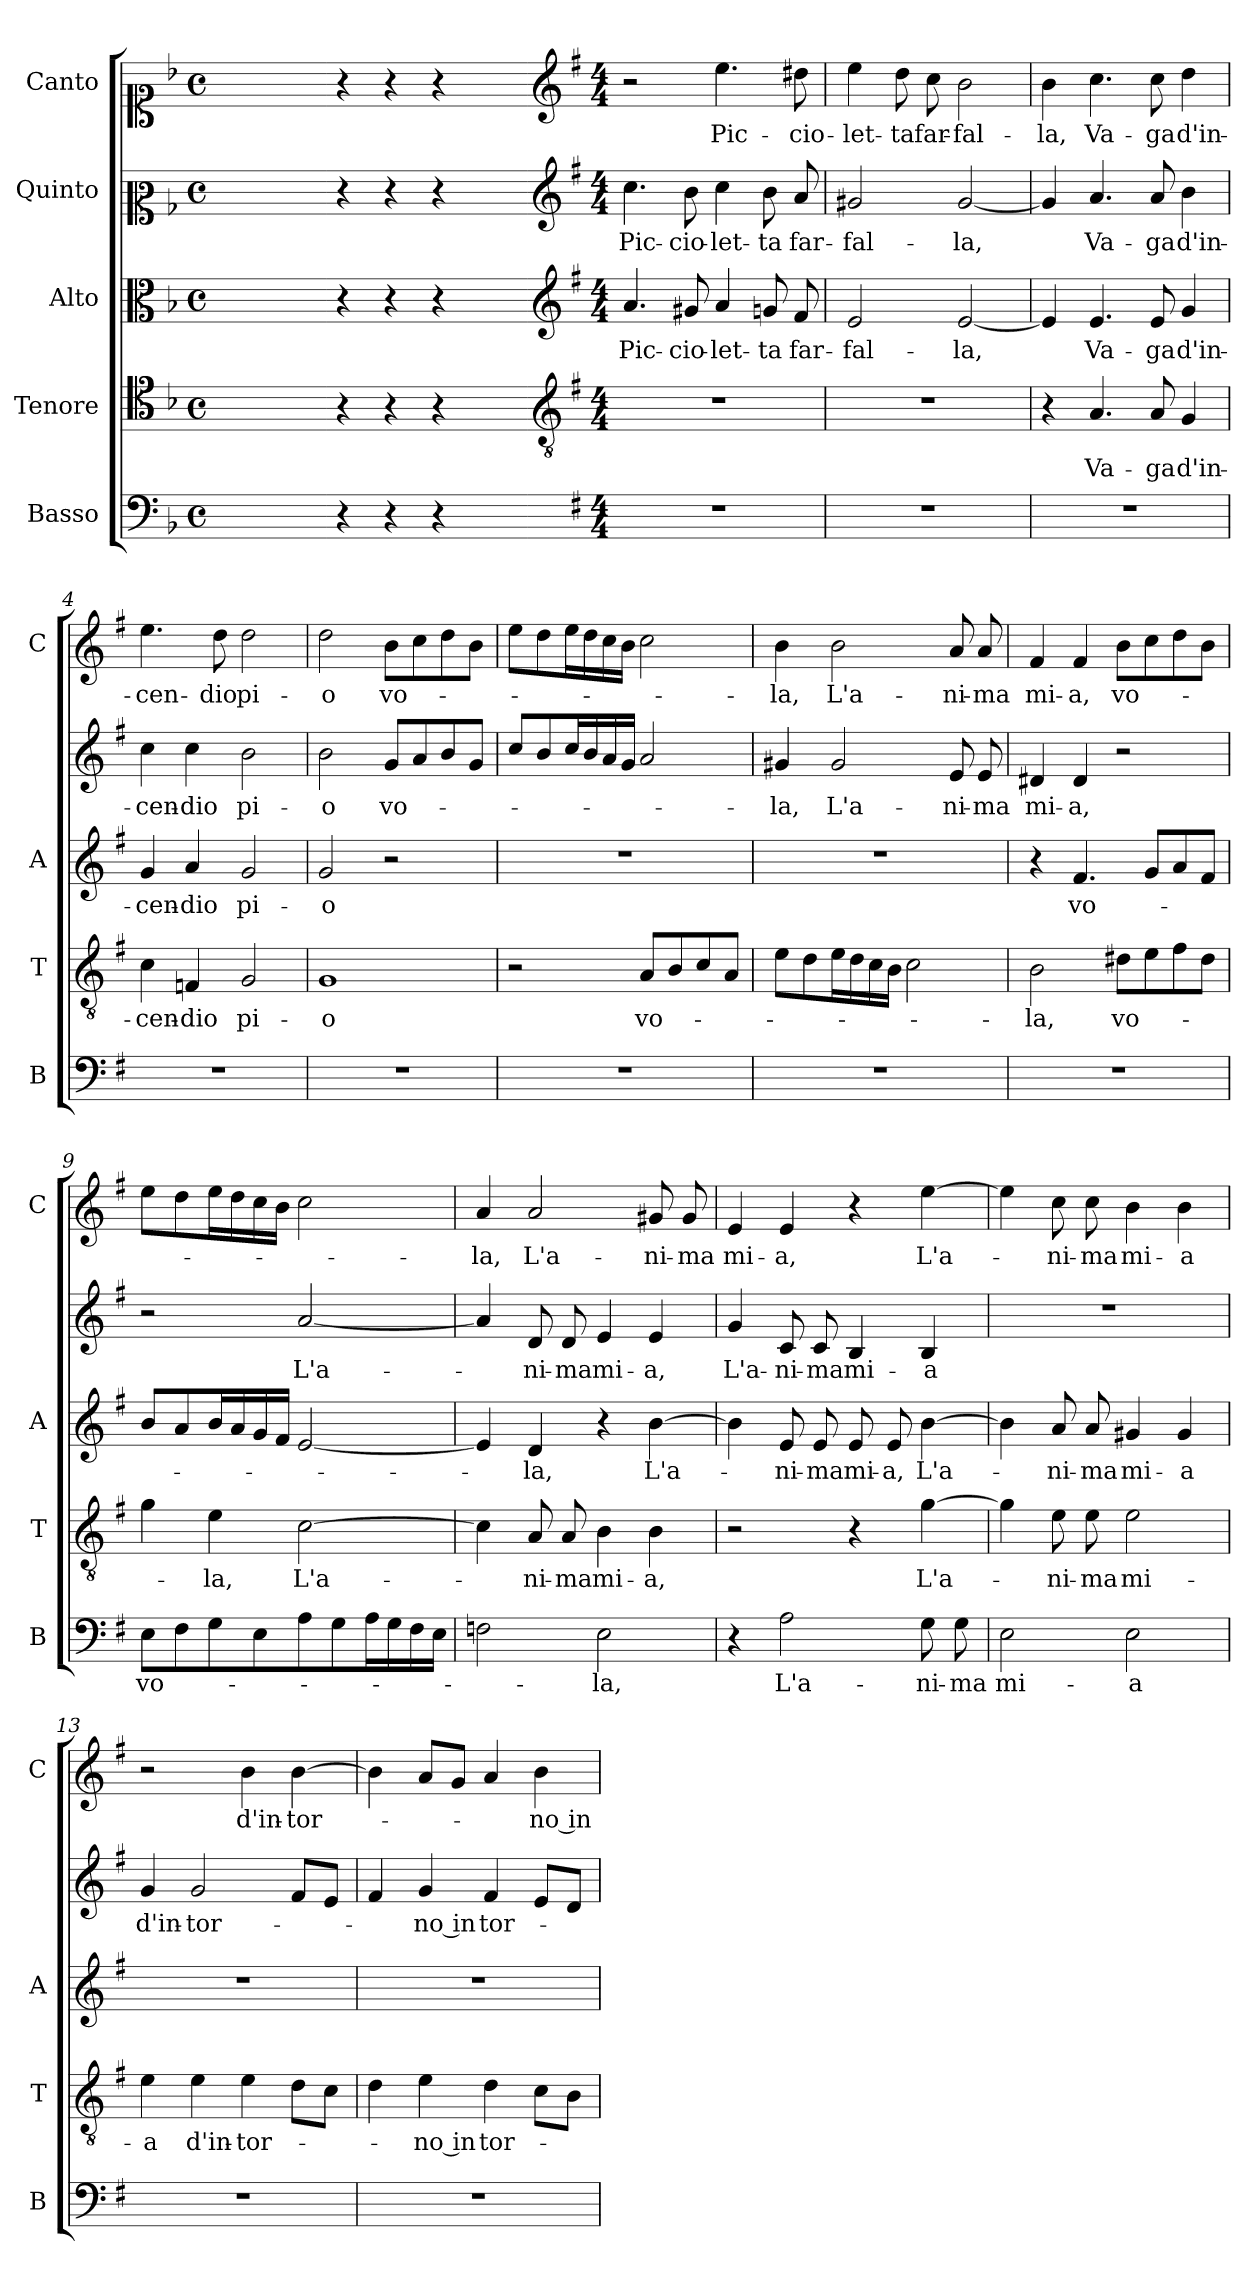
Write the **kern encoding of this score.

**kern	**text	**kern	**text	**kern	**text	**kern	**text	**kern	**text
*part5	*part5	*part4	*part4	*part3	*part3	*part2	*part2	*part1	*part1
*staff5	*staff5	*staff4	*staff4	*staff3	*staff3	*staff2	*staff2	*staff1	*staff1
*I"Basso	*	*I"Tenore	*	*I"Alto	*	*I"Quinto	*	*I"Canto	*
*I'B	*	*I'T	*	*I'A	*	*	*	*I'C	*
*clefF4	*	*clefC4	*	*clefC3	*	*clefC2	*	*clefC1	*
*k[b-]	*	*k[b-]	*	*k[b-]	*	*k[b-]	*	*k[b-]	*
*F:	*	*F:	*	*F:	*	*F:	*	*F:	*
*M4/4	*	*M4/4	*	*M4/4	*	*M4/4	*	*M4/4	*
*met(c)	*	*met(c)	*	*met(c)	*	*met(c)	*	*met(c)	*
=	=	=	=	=	=	=	=	=	=
1ryy	.	1ryy	.	1ryy	.	1ryy	.	1ryy	.
=1X-	=1X-	=1X-	=1X-	=1X-	=1X-	=1X-	=1X-	=1X-	=1X-
4r	.	4r	.	4r	.	4r	.	4r	.
4r	.	4r	.	4r	.	4r	.	4r	.
4r	.	4r	.	4r	.	4r	.	4r	.
4ryy	.	4ryy	.	4ryy	.	4ryy	.	4ryy	.
=1-	=1-	=1-	=1-	=1-	=1-	=1-	=1-	=1-	=1-
*	*	*clefGv2	*	*clefG2	*	*clefG2	*	*clefG2	*
*k[f#]	*	*k[f#]	*	*k[f#]	*	*k[f#]	*	*k[f#]	*
*G:	*	*G:	*	*G:	*	*G:	*	*G:	*
*M4/4	*	*M4/4	*	*M4/4	*	*M4/4	*	*M4/4	*
!	!	!	!	!	!LO:LY:b	!	!LO:LY:b	!	!
1r	.	1r	.	4.a/	Pic-	4.cc\	Pic-	2r	.
!	!	!	!	!	!LO:LY:b	!	!LO:LY:b	!	!
.	.	.	.	8g#X/	-cio-	8b\	-cio-	.	.
!	!	!	!	!	!LO:LY:b	!	!LO:LY:b	!	!LO:LY:b
.	.	.	.	4a/	-let-	4cc\	-let-	4.ee\	Pic-
!	!	!	!	!	!LO:LY:b	!	!LO:LY:b	!	!
.	.	.	.	8gn/	-ta	8b\	-ta	.	.
!	!	!	!	!	!LO:LY:b	!	!LO:LY:b	!	!LO:LY:b
.	.	.	.	8f#/	far-	8a/	far-	8dd#X\	-cio-
=2	=2	=2	=2	=2	=2	=2	=2	=2	=2
!	!	!	!	!	!LO:LY:b	!	!LO:LY:b	!	!LO:LY:b
1r	.	1r	.	2e/	-fal-	2g#X/	-fal-	4ee\	-let-
!	!	!	!	!	!	!	!	!	!LO:LY:b
.	.	.	.	.	.	.	.	8dd\	-ta
!	!	!	!	!	!	!	!	!	!LO:LY:b
.	.	.	.	.	.	.	.	8cc\	far-
!	!	!	!	!	!LO:LY:b	!	!LO:LY:b	!	!LO:LY:b
.	.	.	.	[2e/	-la,	[2g#/	-la,	2b\	-fal-
=3	=3	=3	=3	=3	=3	=3	=3	=3	=3
!	!	!	!	!	!	!	!	!	!LO:LY:b
1r	.	4r	.	4e/]	.	4g#/]	.	4b\	-la,
!	!	!	!LO:LY:b	!	!LO:LY:b	!	!LO:LY:b	!	!LO:LY:b
.	.	4.A/	Va-	4.e/	Va-	4.a/	Va-	4.cc\	Va-
!	!	!	!LO:LY:b	!	!LO:LY:b	!	!LO:LY:b	!	!LO:LY:b
.	.	8A/	-ga	8e/	-ga	8a/	-ga	8cc\	-ga
!	!	!	!LO:LY:b	!	!LO:LY:b	!	!LO:LY:b	!	!LO:LY:b
.	.	4G/	d'in-	4g/	d'in-	4b\	d'in-	4dd\	d'in-
=4	=4	=4	=4	=4	=4	=4	=4	=4	=4
!	!	!	!LO:LY:b	!	!LO:LY:b	!	!LO:LY:b	!	!LO:LY:b
1r	.	4c\	-cen-	4g/	-cen-	4cc\	-cen-	4.ee\	-cen-
!	!	!	!LO:LY:b	!	!LO:LY:b	!	!LO:LY:b	!	!
.	.	4Fn/	-dio	4a/	-dio	4cc\	-dio	.	.
!	!	!	!	!	!	!	!	!	!LO:LY:b
.	.	.	.	.	.	.	.	8dd\	-dio
!	!	!	!LO:LY:b	!	!LO:LY:b	!	!LO:LY:b	!	!LO:LY:b
.	.	2G/	pi-	2g/	pi-	2b\	pi-	2dd\	pi-
=5	=5	=5	=5	=5	=5	=5	=5	=5	=5
!	!	!	!LO:LY:b	!	!LO:LY:b	!	!LO:LY:b	!	!LO:LY:b
1r	.	1G	-o	2g/	-o	2b\	-o	2dd\	-o
!	!	!	!	!	!	!	!LO:LY:b	!	!LO:LY:b
.	.	.	.	2r	.	8g/L	vo-	8b\L	vo-
.	.	.	.	.	.	8a/	.	8cc\	.
.	.	.	.	.	.	8b/	.	8dd\	.
.	.	.	.	.	.	8g/J	.	8b\J	.
!!LO:LB:g=z
=6	=6	=6	=6	=6	=6	=6	=6	=6	=6
1r	.	2r	.	1r	.	8cc/L	.	8ee\L	.
.	.	.	.	.	.	8b/	.	8dd\	.
.	.	.	.	.	.	16cc/L	.	16ee\L	.
.	.	.	.	.	.	16b/	.	16dd\	.
.	.	.	.	.	.	16a/	.	16cc\	.
.	.	.	.	.	.	16g/JJ	.	16b\JJ	.
!	!	!	!LO:LY:b	!	!	!	!	!	!
.	.	8A/L	vo-	.	.	2a/	.	2cc\	.
.	.	8B/	.	.	.	.	.	.	.
.	.	8c/	.	.	.	.	.	.	.
.	.	8A/J	.	.	.	.	.	.	.
=7	=7	=7	=7	=7	=7	=7	=7	=7	=7
!	!	!	!	!	!	!	!LO:LY:b	!	!LO:LY:b
1r	.	8e\L	.	1r	.	4g#X/	-la,	4b\	-la,
.	.	8d\	.	.	.	.	.	.	.
!	!	!	!	!	!	!	!LO:LY:b	!	!LO:LY:b
.	.	16e\L	.	.	.	2g#/	L'a-	2b\	L'a-
.	.	16d\	.	.	.	.	.	.	.
.	.	16c\	.	.	.	.	.	.	.
.	.	16B\JJ	.	.	.	.	.	.	.
.	.	2c\	.	.	.	.	.	.	.
!	!	!	!	!	!	!	!LO:LY:b	!	!LO:LY:b
.	.	.	.	.	.	8e/	-ni-	8a/	-ni-
!	!	!	!	!	!	!	!LO:LY:b	!	!LO:LY:b
.	.	.	.	.	.	8e/	-ma	8a/	-ma
=8	=8	=8	=8	=8	=8	=8	=8	=8	=8
!	!	!	!LO:LY:b	!	!	!	!LO:LY:b	!	!LO:LY:b
1r	.	2B\	-la,	4r	.	4d#X/	mi-	4f#/	mi-
!	!	!	!	!	!LO:LY:b	!	!LO:LY:b	!	!LO:LY:b
.	.	.	.	4.f#/	vo-	4d#/	-a,	4f#/	-a,
!	!	!	!LO:LY:b	!	!	!	!	!	!LO:LY:b
.	.	8d#X\L	vo-	.	.	2r	.	8b\L	vo-
.	.	8e\	.	8g/L	.	.	.	8cc\	.
.	.	8f#\	.	8a/	.	.	.	8dd\	.
.	.	8d#\J	.	8f#/J	.	.	.	8b\J	.
=9	=9	=9	=9	=9	=9	=9	=9	=9	=9
!	!LO:LY:b	!	!	!	!	!	!	!	!
8E\L	vo-	4g\	.	8b/L	.	2r	.	8ee\L	.
8F#\	.	.	.	8a/	.	.	.	8dd\	.
!	!	!	!LO:LY:b	!	!	!	!	!	!
8G\	.	4e\	-la,	16b/L	.	.	.	16ee\L	.
.	.	.	.	16a/	.	.	.	16dd\	.
8E\	.	.	.	16g/	.	.	.	16cc\	.
.	.	.	.	16f#/JJ	.	.	.	16b\JJ	.
!	!	!	!LO:LY:b	!	!	!	!LO:LY:b	!	!
8A\	.	[2c\	L'a-	[2e/	.	[2a/	L'a-	2cc\	.
8G\	.	.	.	.	.	.	.	.	.
16A\L	.	.	.	.	.	.	.	.	.
16G\	.	.	.	.	.	.	.	.	.
16F#\	.	.	.	.	.	.	.	.	.
16E\JJ	.	.	.	.	.	.	.	.	.
=10	=10	=10	=10	=10	=10	=10	=10	=10	=10
!	!	!	!	!	!	!	!	!	!LO:LY:b
2Fn\	.	4c\]	.	4e/]	.	4a/]	.	4a/	-la,
!	!	!	!LO:LY:b	!	!LO:LY:b	!	!LO:LY:b	!	!LO:LY:b
.	.	8A/	-ni-	4d/	-la,	8d/	-ni-	2a/	L'a-
!	!	!	!LO:LY:b	!	!	!	!LO:LY:b	!	!
.	.	8A/	-ma	.	.	8d/	-ma	.	.
!	!LO:LY:b	!	!LO:LY:b	!	!	!	!LO:LY:b	!	!
2E\	-la,	4B\	mi-	4r	.	4e/	mi-	.	.
!	!	!	!LO:LY:b	!	!LO:LY:b	!	!LO:LY:b	!	!LO:LY:b
.	.	4B\	-a,	[4b\	L'a-	4e/	-a,	8g#X/	-ni-
!	!	!	!	!	!	!	!	!	!LO:LY:b
.	.	.	.	.	.	.	.	8g#/	-ma
!!LO:LB:g=z
=11	=11	=11	=11	=11	=11	=11	=11	=11	=11
!	!	!	!	!	!	!	!LO:LY:b	!	!LO:LY:b
4r	.	2r	.	4b\]	.	4g/	L'a-	4e/	mi-
!	!LO:LY:b	!	!	!	!LO:LY:b	!	!LO:LY:b	!	!LO:LY:b
2A\	L'a-	.	.	8e/	-ni-	8c/	-ni-	4e/	-a,
!	!	!	!	!	!LO:LY:b	!	!LO:LY:b	!	!
.	.	.	.	8e/	-ma	8c/	-ma	.	.
!	!	!	!	!	!LO:LY:b	!	!LO:LY:b	!	!
.	.	4r	.	8e/	mi-	4B/	mi-	4r	.
!	!	!	!	!	!LO:LY:b	!	!	!	!
.	.	.	.	8e/	-a,	.	.	.	.
!	!LO:LY:b	!	!LO:LY:b	!	!LO:LY:b	!	!LO:LY:b	!	!LO:LY:b
8G\	-ni-	[4g\	L'a-	[4b\	L'a-	4B/	-a	[4ee\	L'a-
!	!LO:LY:b	!	!	!	!	!	!	!	!
8G\	-ma	.	.	.	.	.	.	.	.
=12	=12	=12	=12	=12	=12	=12	=12	=12	=12
!	!LO:LY:b	!	!	!	!	!	!	!	!
2E\	mi-	4g\]	.	4b\]	.	1r	.	4ee\]	.
!	!	!	!LO:LY:b	!	!LO:LY:b	!	!	!	!LO:LY:b
.	.	8e\	-ni-	8a/	-ni-	.	.	8cc\	-ni-
!	!	!	!LO:LY:b	!	!LO:LY:b	!	!	!	!LO:LY:b
.	.	8e\	-ma	8a/	-ma	.	.	8cc\	-ma
!	!LO:LY:b	!	!LO:LY:b	!	!LO:LY:b	!	!	!	!LO:LY:b
2E\	-a	2e\	mi-	4g#X/	mi-	.	.	4b\	mi-
!	!	!	!	!	!LO:LY:b	!	!	!	!LO:LY:b
.	.	.	.	4g#/	-a	.	.	4b\	-a
=13	=13	=13	=13	=13	=13	=13	=13	=13	=13
!	!	!	!LO:LY:b	!	!	!	!LO:LY:b	!	!
1r	.	4e\	-a	1r	.	4g/	d'in-	2r	.
!	!	!	!LO:LY:b	!	!	!	!LO:LY:b	!	!
.	.	4e\	d'in-	.	.	2g/	-tor-	.	.
!	!	!	!LO:LY:b	!	!	!	!	!	!LO:LY:b
.	.	4e\	-tor-	.	.	.	.	4b\	d'in-
!	!	!	!	!	!	!	!	!	!LO:LY:b
.	.	8d\L	.	.	.	8f#/L	.	[4b\	-tor-
.	.	8c\J	.	.	.	8e/J	.	.	.
=14	=14	=14	=14	=14	=14	=14	=14	=14	=14
1r	.	4d\	.	1r	.	4f#/	.	4b\]	.
!	!	!	!LO:LY:b	!	!	!	!LO:LY:b	!	!
.	.	4e\	-no in	.	.	4g/	-no in	8a/L	.
.	.	.	.	.	.	.	.	8g/J	.
!	!	!	!LO:LY:b	!	!	!	!LO:LY:b	!	!
.	.	4d\	tor-	.	.	4f#/	tor-	4a/	.
!	!	!	!	!	!	!	!	!	!LO:LY:b
.	.	8c\L	.	.	.	8e/L	.	4b\	-no in
.	.	8B\J	.	.	.	8d/J	.	.	.
=	=	=	=	=	=	=	=	=	=
*-	*-	*-	*-	*-	*-	*-	*-	*-	*-
